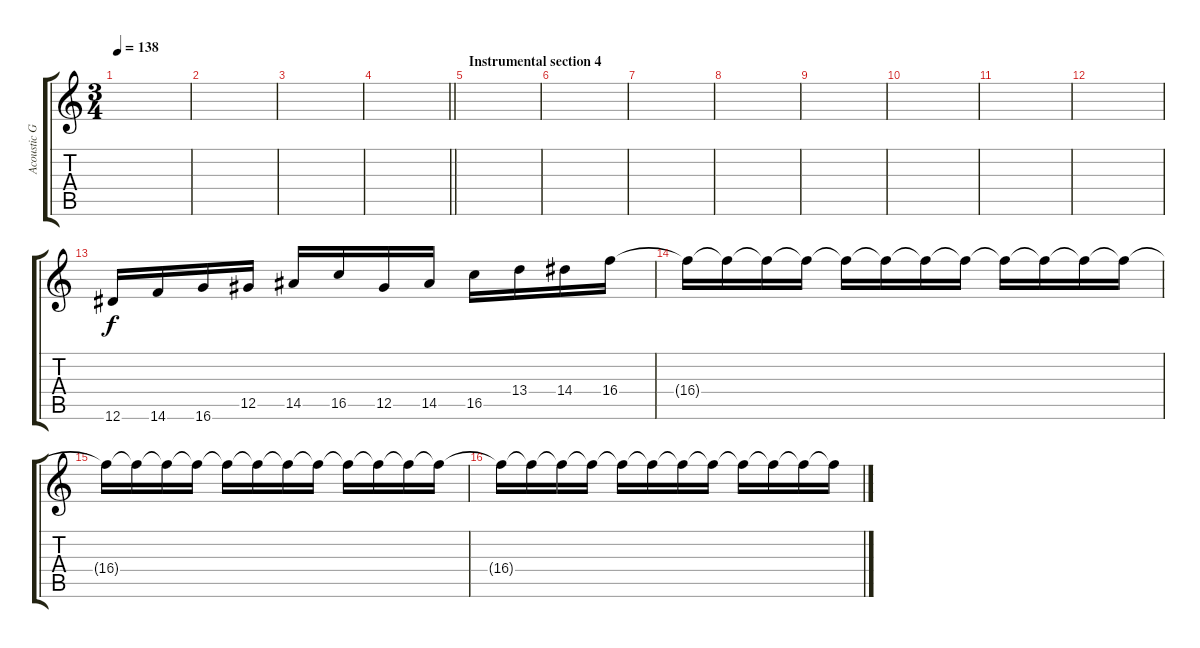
\track ("Acoustic Guitar 2" "Acoustic G") {instrument acousticguitarsteel}
\staff {score tabs}
\tuning (Eb4 Bb3 Gb3 Db3 Ab2 Eb2) {hide}
\ts (3 4)
\tempo 138
\clef g2
\ks c
|
|
|
\barLineRight lightlight
|
\section ("" "Instrumental section 4")
|
|
|
|
|
|
|
|
12.6.16{volume 14 instrument distortionguitar} 14.6.16 16.6.16 12.5.16 14.5.16 16.5.16 12.5.16 14.5.16 16.5.16 13.4.16 14.4.16 16.4.16 |
16.4{t}.16 16.4{t}.16 16.4{t}.16 16.4{t}.16 16.4{t}.16 16.4{t}.16 16.4{t}.16 16.4{t}.16 16.4{t}.16 16.4{t}.16 16.4{t}.16 16.4{t}.16 |
16.4{t}.16 16.4{t}.16 16.4{t}.16 16.4{t}.16 16.4{t}.16 16.4{t}.16 16.4{t}.16 16.4{t}.16 16.4{t}.16 16.4{t}.16 16.4{t}.16 16.4{t}.16 |
16.4{t}.16 16.4{t}.16 16.4{t}.16 16.4{t}.16 16.4{t}.16 16.4{t}.16 16.4{t}.16 16.4{t}.16 16.4{t}.16 16.4{t}.16 16.4{t}.16 16.4{t}.16
